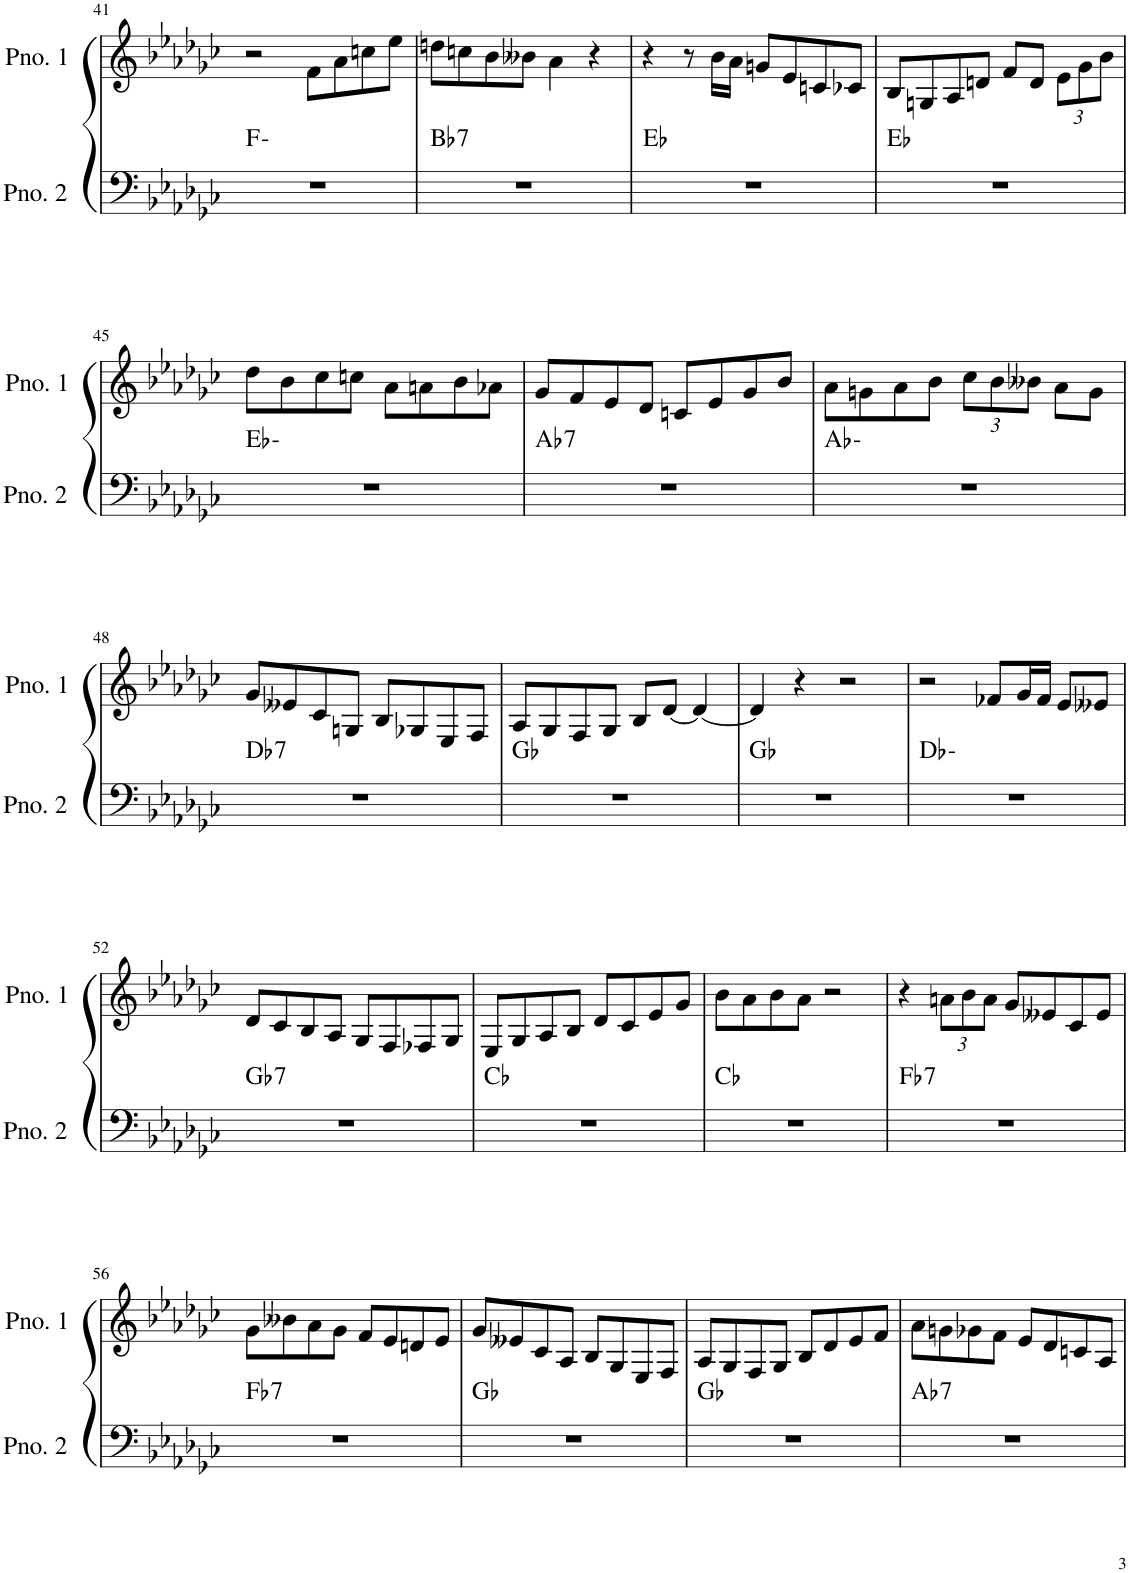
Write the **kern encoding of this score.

**kern	**harte	**kern
*part2	*part2	*part1
*staff2	*	*staff1
*I"ピアノ 2	*	*I"ピアノ 1
!!LO:PB:g=z
*clefF4	*	*clefG2
*k[b-e-a-d-g-c-]	*	*k[b-e-a-d-g-c-]
*M4/4	*	*M4/4
=41	=41	=41
1r	F:min	2r
.	.	8f\L
.	.	8a-\
.	.	8ccn\
.	.	8ee-\J
=42	=42	=42
!	!LO:H:kt=7	!
1r	Bb:7	8ddn\L
.	.	8ccn\
.	.	8b-\
.	.	8b--X\J
.	.	4a-\
.	.	4r
=43	=43	=43
1r	Eb:maj	4r
.	.	8r
.	.	16b-\LL
.	.	16a-\JJ
.	.	8gn/L
.	.	8e-/
.	.	8cn/
.	.	8c-X/J
=44	=44	=44
1r	Eb:maj	8B-/L
.	.	8Gn/
.	.	8A-/
.	.	8dn/J
.	.	8f/L
.	.	8d/J
*	*	*Xbrackettup
.	.	12e-\L
.	.	12g-\
.	.	12b-\J
!!LO:LB:g=z
=45	=45	=45
1r	Eb:min	8dd-\L
.	.	8b-\
.	.	8cc-\
.	.	8ccn\J
.	.	8a-\L
.	.	8an\
.	.	8b-\
.	.	8a-X\J
=46	=46	=46
!	!LO:H:kt=7	!
1r	Ab:7	8g-/L
.	.	8f/
.	.	8e-/
.	.	8d-/J
.	.	8cn/L
.	.	8e-/
.	.	8g-/
.	.	8b-/J
=47	=47	=47
1r	Ab:min	8a-\L
.	.	8gn\
.	.	8a-\
.	.	8b-\J
.	.	12cc-\L
.	.	12b-\
.	.	12b--X\J
.	.	8a-\L
.	.	8g\J
!!LO:LB:g=z
=48	=48	=48
!	!LO:H:kt=7	!
1r	Db:7	8g-/L
.	.	8e--X/
.	.	8c-/
.	.	8Gn/J
.	.	8B-/L
.	.	8G-X/
.	.	8E-/
.	.	8F/J
=49	=49	=49
1r	Gb:maj	8A-/L
.	.	8G-/
.	.	8F/
.	.	8G-/J
.	.	8B-/L
.	.	[8d-/J
.	.	4d-/_
=50	=50	=50
1r	Gb:maj	4d-/]
.	.	4r
.	.	2r
=51	=51	=51
1r	Db:min	2r
.	.	8f-X/L
.	.	16g-/L
.	.	16f-/JJ
.	.	8e-/L
.	.	8e--X/J
!!LO:LB:g=z
=52	=52	=52
!	!LO:H:kt=7	!
1r	Gb:7	8d-/L
.	.	8c-/
.	.	8B-/
.	.	8A-/J
.	.	8G-/L
.	.	8F/
.	.	8F-X/
.	.	8G-/J
=53	=53	=53
1r	Cb:maj	8E-/L
.	.	8G-/
.	.	8A-/
.	.	8B-/J
.	.	8d-/L
.	.	8c-/
.	.	8e-/
.	.	8g-/J
=54	=54	=54
1r	Cb:maj	8b-\L
.	.	8a-\
.	.	8b-\
.	.	8a-\J
.	.	2r
=55	=55	=55
!	!LO:H:kt=7	!
1r	Fb:7	4r
.	.	12an\L
.	.	12b-\
.	.	12a\J
.	.	8g-/L
.	.	8e--X/
.	.	8c-/
.	.	8e--/J
!!LO:LB:g=z
=56	=56	=56
!	!LO:H:kt=7	!
1r	Fb:7	8g-\L
.	.	8b--X\
.	.	8a-\
.	.	8g-\J
.	.	8f/L
.	.	8e-/
.	.	8dn/
.	.	8e-/J
=57	=57	=57
1r	Gb:maj	8g-/L
.	.	8e--X/
.	.	8c-/
.	.	8A-/J
.	.	8B-/L
.	.	8G-/
.	.	8E-/
.	.	8F/J
=58	=58	=58
1r	Gb:maj	8A-/L
.	.	8G-/
.	.	8F/
.	.	8G-/J
.	.	8B-/L
.	.	8d-/
.	.	8e-/
.	.	8f/J
=59	=59	=59
!	!LO:H:kt=7	!
1r	Ab:7	8a-\L
.	.	8gn\
.	.	8g-X\
.	.	8f\J
.	.	8e-/L
.	.	8d-/
.	.	8cn/
.	.	8A-/J
=	=	=
*-	*-	*-
